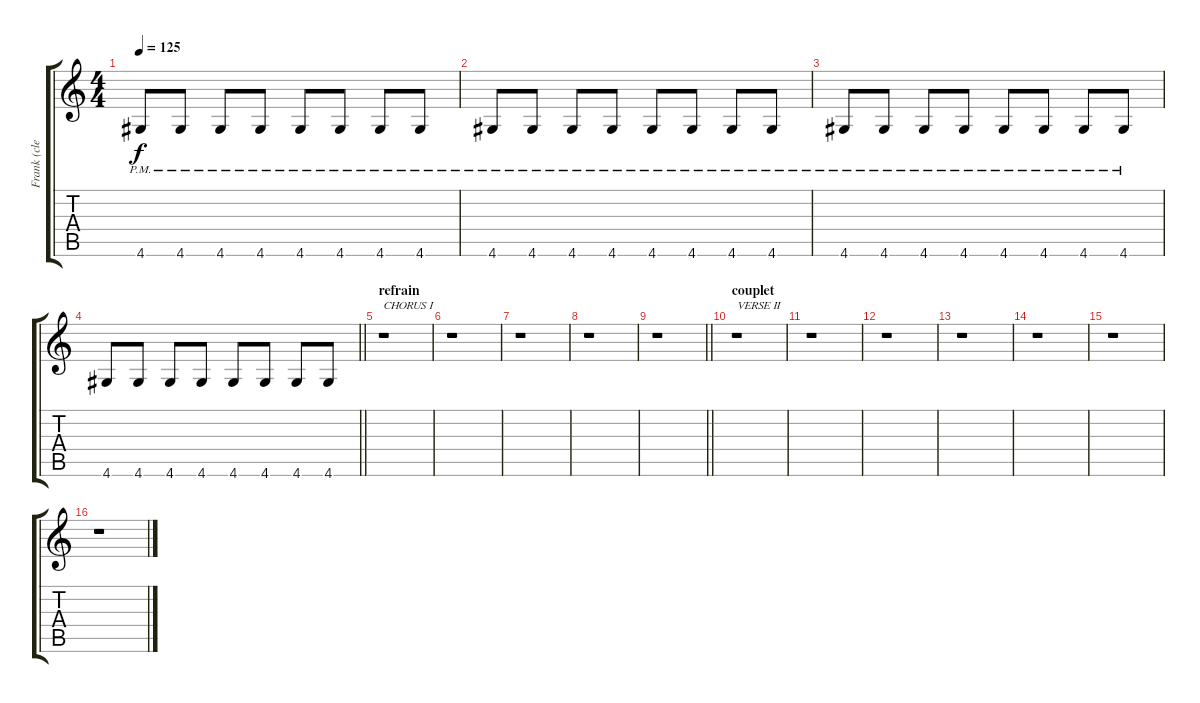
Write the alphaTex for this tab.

\track ("Frank (clean)" "Frank (cle") {instrument electricguitarmuted}
\staff {score tabs}
\tuning (E4 B3 G3 D3 A2 E2) {hide}
\ts (4 4)
\tempo 125
\clef g2
\ks c
4.6{pm}.8{dy f} 4.6{pm}.8 4.6{pm}.8 4.6{pm}.8 4.6{pm}.8 4.6{pm}.8 4.6{pm}.8 4.6{pm}.8 |
4.6{pm}.8 4.6{pm}.8 4.6{pm}.8 4.6{pm}.8 4.6{pm}.8 4.6{pm}.8 4.6{pm}.8 4.6{pm}.8 |
4.6{pm}.8 4.6{pm}.8 4.6{pm}.8 4.6{pm}.8 4.6{pm}.8 4.6{pm}.8 4.6{pm}.8 4.6{pm}.8 |
\barLineRight lightlight
4.6.8 4.6.8 4.6.8 4.6.8 4.6.8 4.6.8 4.6.8 4.6.8 |
\section ("" "refrain")
r.1{txt "CHORUS I"} |
r.1 |
r.1 |
r.1 |
\barLineRight lightlight
r.1 |
\section ("" "couplet")
r.1{txt "VERSE II"} |
r.1 |
r.1 |
r.1 |
r.1 |
r.1 |
r.1
